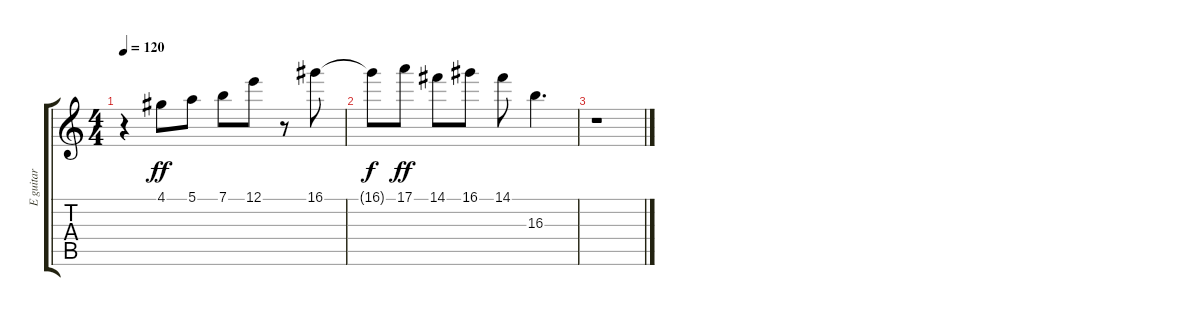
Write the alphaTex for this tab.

\track ("E guitar" "E guitar") {instrument overdrivenguitar}
\staff {score tabs}
\tuning (E4 B3 G3 D3 A2 E2) {hide}
\ts (4 4)
\tempo 120
\clef g2
\ks c
r.4{dy f} 4.1.8{dy ff} 5.1.8 7.1.8 12.1.8 r.8 16.1.8 |
16.1{t}.8{dy f} 17.1.8{dy ff} 14.1.8 16.1.8 14.1.8 16.3.4{d} |
r.1
